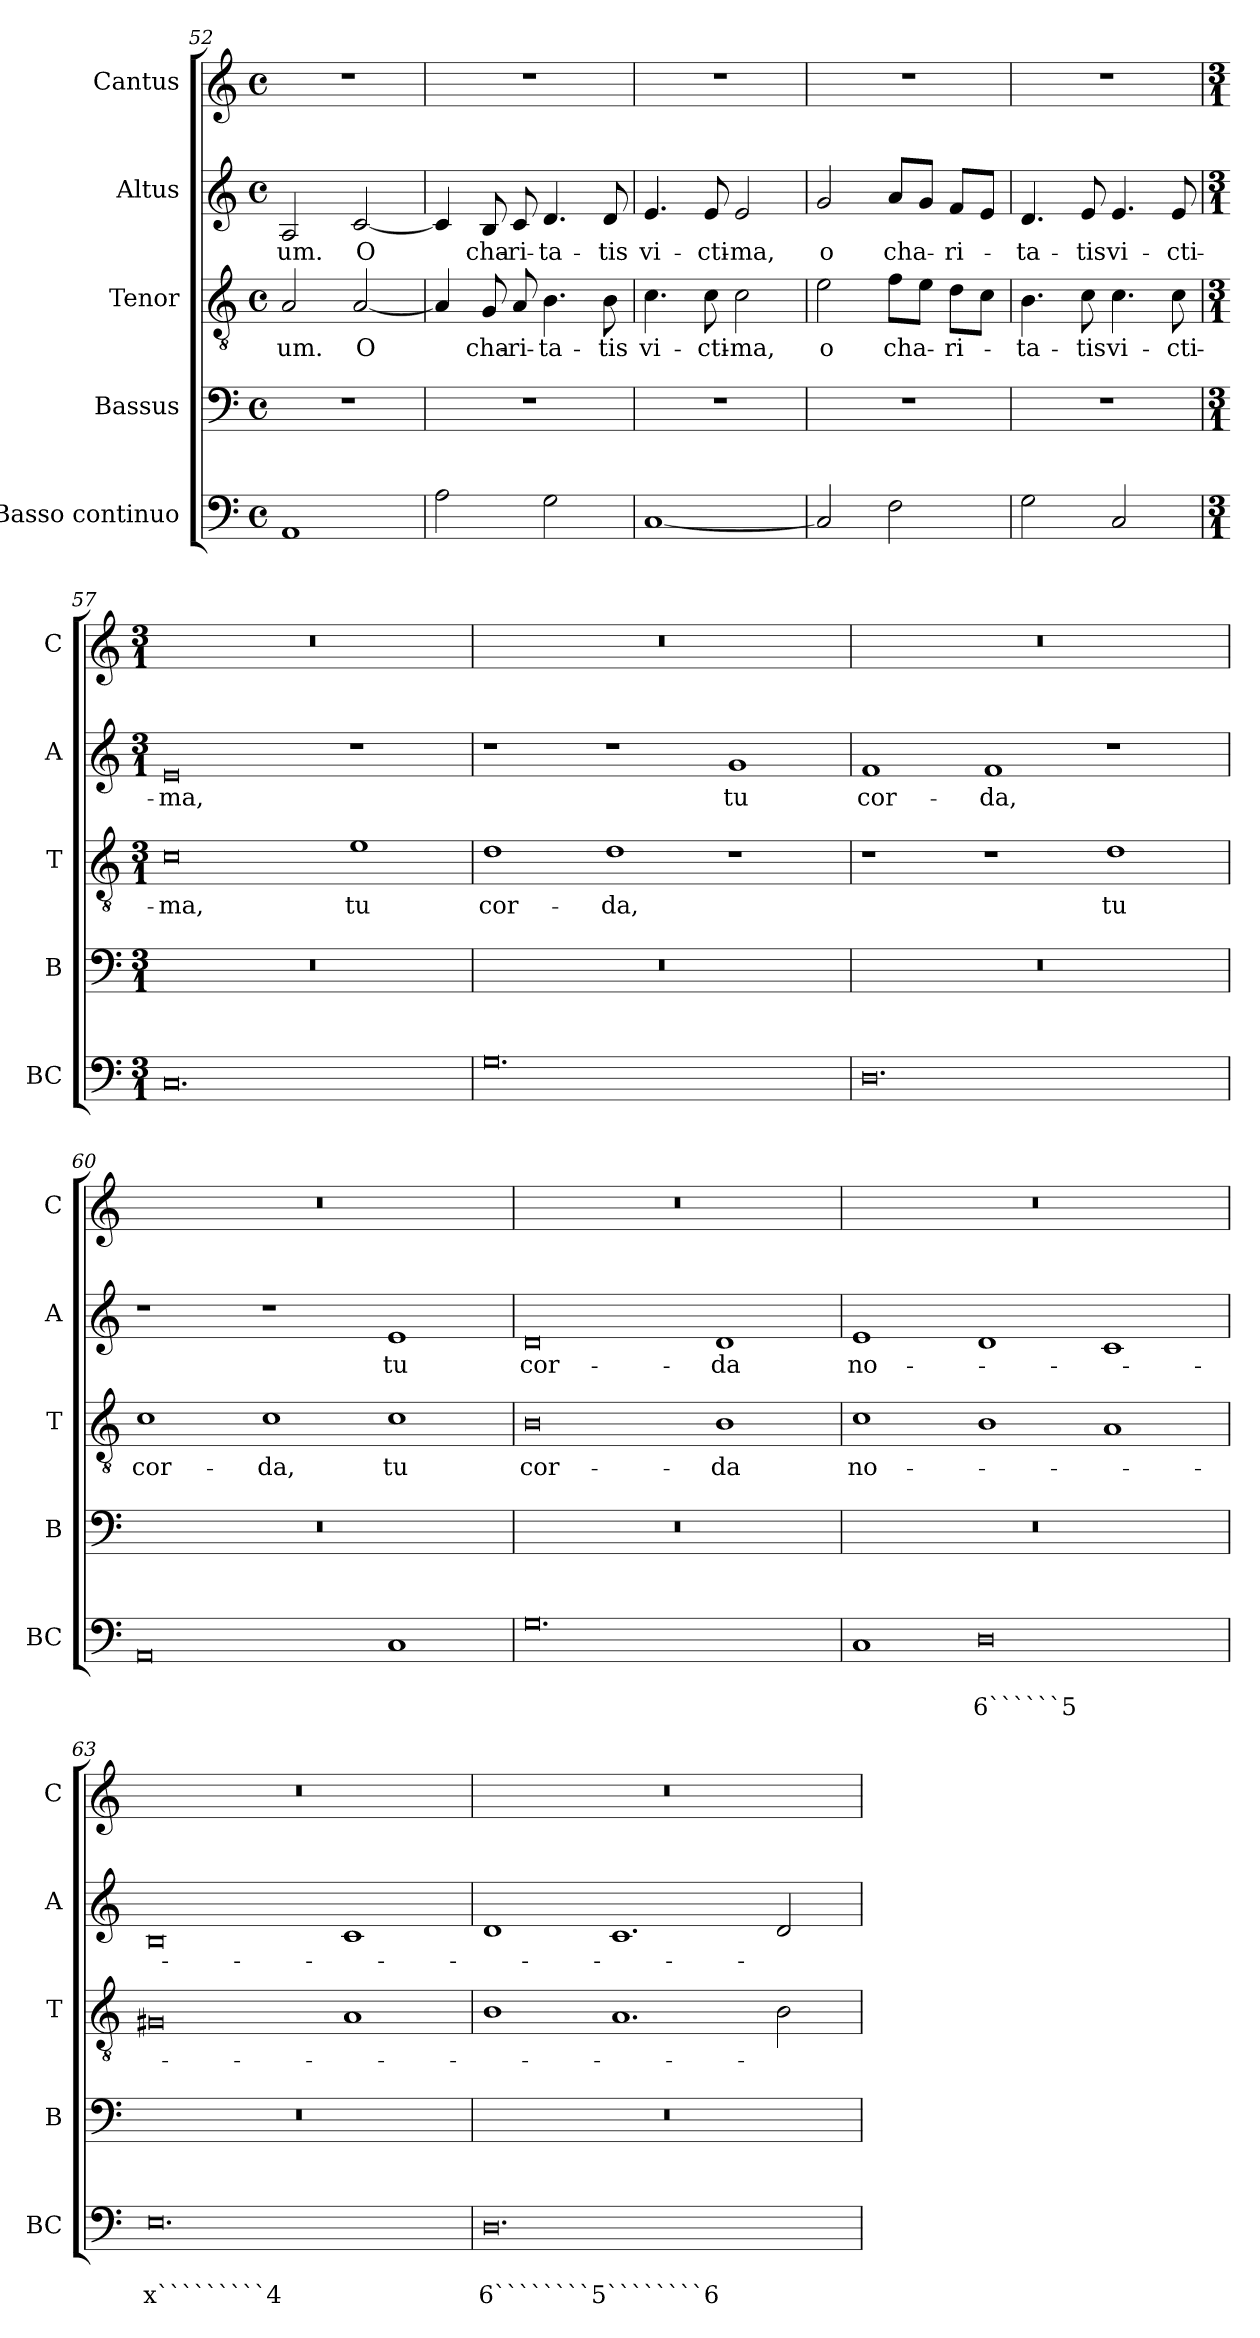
**kern	**text	**text	**kern	**kern	**text	**kern	**text	**kern
*part5	*part5	*part5	*part4	*part3	*part3	*part2	*part2	*part1
*staff5	*staff5	*staff5	*staff4	*staff3	*staff3	*staff2	*staff2	*staff1
*I"Basso continuo	*	*	*I"Bassus	*I"Tenor	*	*I"Altus	*	*I"Cantus
*I'BC	*	*	*I'B	*I'T	*	*I'A	*	*I'C
!!LO:PB:g=z
*clefF4	*	*	*clefF4	*clefGv2	*	*clefG2	*	*clefG2
*k[]	*	*	*k[]	*k[]	*	*k[]	*	*k[]
*C:	*	*	*C:	*C:	*	*C:	*	*C:
*M4/4	*	*	*M4/4	*M4/4	*	*M4/4	*	*M4/4
*met(c)	*	*	*met(c)	*met(c)	*	*met(c)	*	*met(c)
=52	=52	=52	=52	=52	=52	=52	=52	=52
!	!	!	!	!	!LO:LY:b	!	!LO:LY:b	!
1AA	.	.	1r	2A/	-um.	2A/	-um.	1r
!	!	!	!	!	!LO:LY:b	!	!LO:LY:b	!
.	.	.	.	[2A/	O	[2c/	O	.
=53	=53	=53	=53	=53	=53	=53	=53	=53
2A\	.	.	1r	4A/]	.	4c/]	.	1r
!	!	!	!	!	!LO:LY:b	!	!LO:LY:b	!
.	.	.	.	8G/	cha-	8B/	cha-	.
!	!	!	!	!	!LO:LY:b	!	!LO:LY:b	!
.	.	.	.	8A/	-ri-	8c/	-ri-	.
!	!	!	!	!	!LO:LY:b	!	!LO:LY:b	!
2G\	.	.	.	4.B\	-ta-	4.d/	-ta-	.
!	!	!	!	!	!LO:LY:b	!	!LO:LY:b	!
.	.	.	.	8B\	-tis	8d/	-tis	.
=54	=54	=54	=54	=54	=54	=54	=54	=54
!	!	!	!	!	!LO:LY:b	!	!LO:LY:b	!
[1C	.	.	1r	4.c\	vi-	4.e/	vi-	1r
!	!	!	!	!	!LO:LY:b	!	!LO:LY:b	!
.	.	.	.	8c\	-cti-	8e/	-cti-	.
!	!	!	!	!	!LO:LY:b	!	!LO:LY:b	!
.	.	.	.	2c\	-ma,	2e/	-ma,	.
=55	=55	=55	=55	=55	=55	=55	=55	=55
!	!	!	!	!	!LO:LY:b	!	!LO:LY:b	!
2C/]	.	.	1r	2e\	o	2g/	o	1r
!	!	!	!	!	!LO:LY:b	!	!LO:LY:b	!
2F\	.	.	.	8f\L	cha-	8a/L	cha-	.
.	.	.	.	8e\J	.	8g/J	.	.
!	!	!	!	!	!LO:LY:b	!	!LO:LY:b	!
.	.	.	.	8d\L	-ri-	8f/L	-ri-	.
.	.	.	.	8c\J	.	8e/J	.	.
=56	=56	=56	=56	=56	=56	=56	=56	=56
!	!	!	!	!	!LO:LY:b	!	!LO:LY:b	!
2G\	.	.	1r	4.B\	-ta-	4.d/	-ta-	1r
!	!	!	!	!	!LO:LY:b	!	!LO:LY:b	!
.	.	.	.	8c\	-tis	8e/	-tis	.
!	!	!	!	!	!LO:LY:b	!	!LO:LY:b	!
2C/	.	.	.	4.c\	vi-	4.e/	vi-	.
!	!	!	!	!	!LO:LY:b	!	!LO:LY:b	!
.	.	.	.	8c\	-cti-	8e/	-cti-	.
!!LO:LB:g=z
=57	=57	=57	=57	=57	=57	=57	=57	=57
*M3/1	*	*	*M3/1	*M3/1	*	*M3/1	*	*M3/1
!	!	!	!	!	!LO:LY:b	!	!LO:LY:b	!
0.C	.	.	0.r	0c	-ma,	0e	-ma,	0.r
!	!	!	!	!	!LO:LY:b	!	!	!
.	.	.	.	1e	tu	1r	.	.
=58	=58	=58	=58	=58	=58	=58	=58	=58
!	!	!	!	!	!LO:LY:b	!	!	!
0.G	.	.	0.r	1d	cor-	1r	.	0.r
!	!	!	!	!	!LO:LY:b	!	!	!
.	.	.	.	1d	-da,	1r	.	.
!	!	!	!	!	!	!	!LO:LY:b	!
.	.	.	.	1r	.	1g	tu	.
=59	=59	=59	=59	=59	=59	=59	=59	=59
!	!	!	!	!	!	!	!LO:LY:b	!
0.D	.	.	0.r	1r	.	1f	cor-	0.r
!	!	!	!	!	!	!	!LO:LY:b	!
.	.	.	.	1r	.	1f	-da,	.
!	!	!	!	!	!LO:LY:b	!	!	!
.	.	.	.	1d	tu	1r	.	.
=60	=60	=60	=60	=60	=60	=60	=60	=60
!	!	!	!	!	!LO:LY:b	!	!	!
0AA	.	.	0.r	1c	cor-	1r	.	0.r
!	!	!	!	!	!LO:LY:b	!	!	!
.	.	.	.	1c	-da,	1r	.	.
!	!	!	!	!	!LO:LY:b	!	!LO:LY:b	!
1C	.	.	.	1c	tu	1e	tu	.
=61	=61	=61	=61	=61	=61	=61	=61	=61
!	!	!	!	!	!LO:LY:b	!	!LO:LY:b	!
0.G	.	.	0.r	0B	cor-	0d	cor-	0.r
!	!	!	!	!	!LO:LY:b	!	!LO:LY:b	!
.	.	.	.	1B	-da	1d	-da	.
=62	=62	=62	=62	=62	=62	=62	=62	=62
!	!	!	!	!	!LO:LY:b	!	!LO:LY:b	!
1C	.	.	0.r	1c	no-	1e	no-	0.r
!	!	!LO:LY:b	!	!	!	!	!	!
0D	.	6``````5	.	1B	.	1d	.	.
.	.	.	.	1A	.	1c	.	.
!!LO:LB:g=z
=63	=63	=63	=63	=63	=63	=63	=63	=63
!	!	!LO:LY:b	!	!	!	!	!	!
0.E	.	x`````````4	0.r	0G#X	.	0B	.	0.r
.	.	.	.	1A	.	1c	.	.
=64	=64	=64	=64	=64	=64	=64	=64	=64
!	!	!LO:LY:b	!	!	!	!	!	!
0.D	.	6````````5````````6	0.r	1B	.	1d	.	0.r
.	.	.	.	1.A	.	1.c	.	.
.	.	.	.	2B\	.	2d/	.	.
=	=	=	=	=	=	=	=	=
*-	*-	*-	*-	*-	*-	*-	*-	*-
